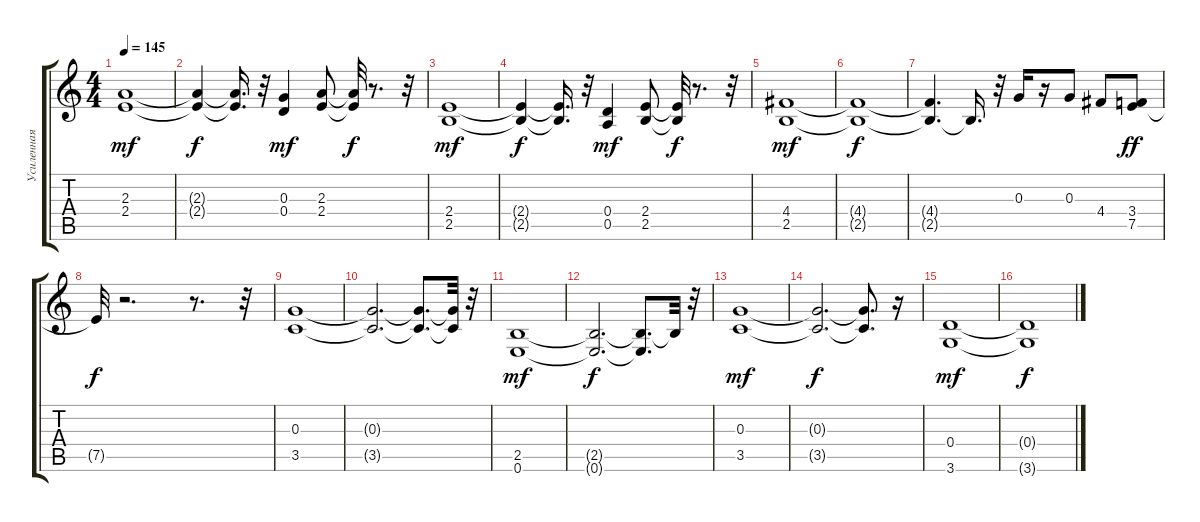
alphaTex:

\track ("Усиленная Гитара" "Усиленная ") {instrument overdrivenguitar}
\staff {score tabs}
\tuning (E4 B3 G3 D3 A2 E2) {hide}
\ts (4 4)
\tempo 145
\clef g2
\ks c
(2.3 2.4).1{dy mf} |
(2.3{t} 2.4{t}).4{dy f} (2.3{t} 2.4{t}).16{d} r.32 (0.3 0.4).4{dy mf} (2.3 2.4).8 (2.3{t} 2.4{t}).32{dy f} r.8{d} r.32 |
(2.4 2.5).1{dy mf} |
(2.4{t} 2.5{t}).4{dy f} (2.4{t} 2.5{t}).16{d} r.32 (0.4 0.5).4{dy mf} (2.4 2.5).8 (2.4{t} 2.5{t}).32{dy f} r.8{d} r.32 |
(4.4 2.5).1{dy mf} |
(4.4{t} 2.5{t}).1{dy f} |
(4.4{t} 2.5{t}).4{d} 2.5{t}.16{d} r.32 0.3.16 r.16 0.3.8 4.4.8 (3.4 7.5).8{dy ff} |
7.5{t}.32{dy f} r.2{d} r.8{d} r.32 |
(0.3 3.5).1 |
(0.3{t} 3.5{t}).2{d} (0.3{t} 3.5{t}).8{d} (0.3{t} 3.5{t}).32 r.32 |
(2.5 0.6).1{dy mf} |
(2.5{t} 0.6{t}).2{d dy f} (2.5{t} 0.6{t}).8{d} 2.5{t}.32 r.32 |
(0.3 3.5).1{dy mf} |
(0.3{t} 3.5{t}).2{d dy f} (0.3{t} 3.5{t}).8{d} r.16 |
(0.4 3.6).1{dy mf} |
(0.4{t} 3.6{t}).1{dy f}
